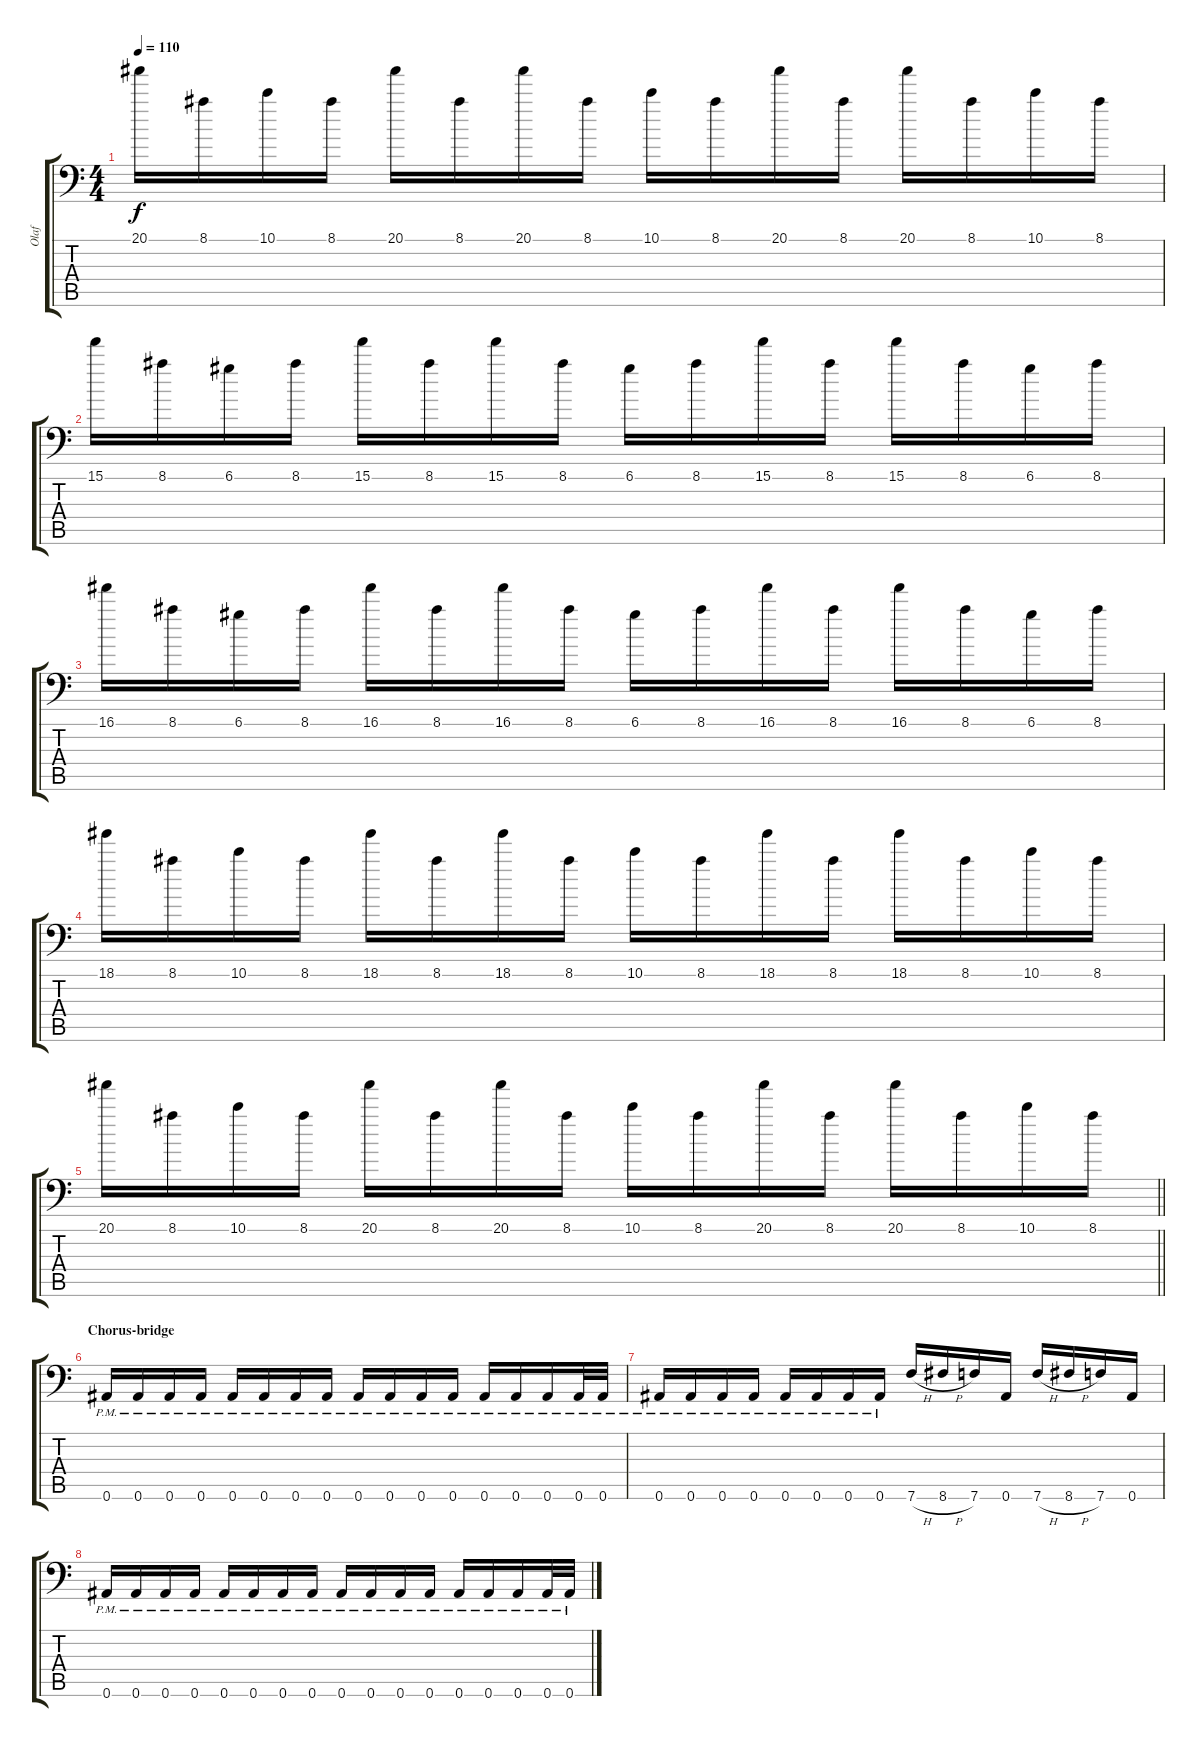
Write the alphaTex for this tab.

\track ("Olaf" "Olaf") {instrument overdrivenguitar}
\staff {score tabs}
\tuning (D4 A3 F3 C3 G2 Bb1) {hide}
\ts (4 4)
\tempo 110
\clef f4
\ks c
20.1.16{dy f} 8.1.16 10.1.16 8.1.16 20.1.16 8.1.16 20.1.16 8.1.16 10.1.16 8.1.16 20.1.16 8.1.16 20.1.16 8.1.16 10.1.16 8.1.16 |
15.1.16 8.1.16 6.1.16 8.1.16 15.1.16 8.1.16 15.1.16 8.1.16 6.1.16 8.1.16 15.1.16 8.1.16 15.1.16 8.1.16 6.1.16 8.1.16 |
16.1.16 8.1.16 6.1.16 8.1.16 16.1.16 8.1.16 16.1.16 8.1.16 6.1.16 8.1.16 16.1.16 8.1.16 16.1.16 8.1.16 6.1.16 8.1.16 |
18.1.16 8.1.16 10.1.16 8.1.16 18.1.16 8.1.16 18.1.16 8.1.16 10.1.16 8.1.16 18.1.16 8.1.16 18.1.16 8.1.16 10.1.16 8.1.16 |
\barLineRight lightlight
20.1.16 8.1.16 10.1.16 8.1.16 20.1.16 8.1.16 20.1.16 8.1.16 10.1.16 8.1.16 20.1.16 8.1.16 20.1.16 8.1.16 10.1.16 8.1.16 |
\section ("" "Chorus-bridge")
0.6{pm}.16 0.6{pm}.16 0.6{pm}.16 0.6{pm}.16 0.6{pm}.16 0.6{pm}.16 0.6{pm}.16 0.6{pm}.16 0.6{pm}.16 0.6{pm}.16 0.6{pm}.16 0.6{pm}.16 0.6{pm}.16 0.6{pm}.16 0.6{pm}.16 0.6{pm}.32 0.6{pm}.32 |
0.6{pm}.16 0.6{pm}.16 0.6{pm}.16 0.6{pm}.16 0.6{pm}.16 0.6{pm}.16 0.6{pm}.16 0.6{pm}.16 7.6{h}.16 8.6{h}.16 7.6.16 0.6.16 7.6{h}.16 8.6{h}.16 7.6.16 0.6.16 |
0.6{pm}.16 0.6{pm}.16 0.6{pm}.16 0.6{pm}.16 0.6{pm}.16 0.6{pm}.16 0.6{pm}.16 0.6{pm}.16 0.6{pm}.16 0.6{pm}.16 0.6{pm}.16 0.6{pm}.16 0.6{pm}.16 0.6{pm}.16 0.6{pm}.16 0.6{pm}.32 0.6{pm}.32
